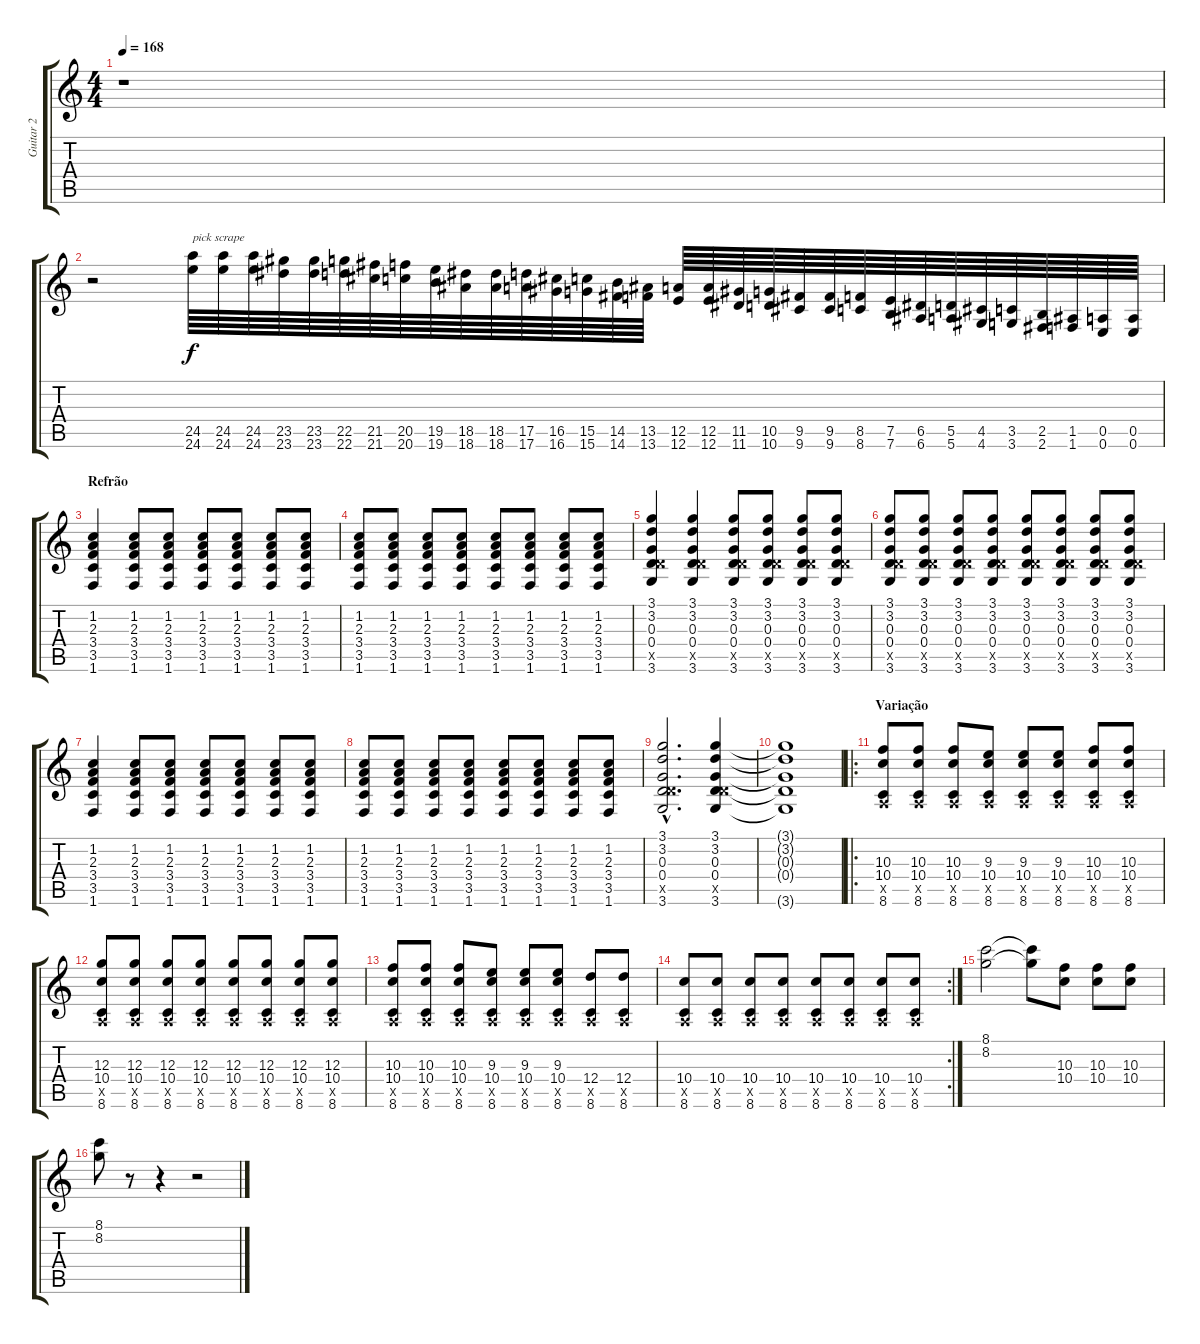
\track ("Guitar 2" "Guitar 2") {instrument overdrivenguitar}
\staff {score tabs}
\tuning (E4 B3 G3 D3 A2 E2) {hide}
\ts (4 4)
\tempo 168
\clef g2
\ks c
r.1{dy f} |
r.2 (24.5 24.6).64{txt "pick scrape" instrument guitarharmonics} (24.5 24.6).64 (24.5 24.6).64 (23.5 23.6).64 (23.5 23.6).64 (22.5 22.6).64 (21.5 21.6).64 (20.5 20.6).64 (19.5 19.6).64 (18.5 18.6).64 (18.5 18.6).64 (17.5 17.6).64 (16.5 16.6).64 (15.5 15.6).64 (14.5 14.6).64 (13.5 13.6).64 (12.5 12.6).64 (12.5 12.6).64 (11.5 11.6).64 (10.5 10.6).64 (9.5 9.6).64 (9.5 9.6).64 (8.5 8.6).64 (7.5 7.6).64 (6.5 6.6).64 (5.5 5.6).64 (4.5 4.6).64 (3.5 3.6).64 (2.5 2.6).64 (1.5 1.6).64 (0.5 0.6).64 (0.5 0.6).64 |
\section ("" "Refrão")
(1.2 2.3 3.4 3.5 1.6).4{instrument overdrivenguitar} (1.2 2.3 3.4 3.5 1.6).8 (1.2 2.3 3.4 3.5 1.6).8 (1.2 2.3 3.4 3.5 1.6).8 (1.2 2.3 3.4 3.5 1.6).8 (1.2 2.3 3.4 3.5 1.6).8 (1.2 2.3 3.4 3.5 1.6).8 |
(1.2 2.3 3.4 3.5 1.6).8 (1.2 2.3 3.4 3.5 1.6).8 (1.2 2.3 3.4 3.5 1.6).8 (1.2 2.3 3.4 3.5 1.6).8 (1.2 2.3 3.4 3.5 1.6).8 (1.2 2.3 3.4 3.5 1.6).8 (1.2 2.3 3.4 3.5 1.6).8 (1.2 2.3 3.4 3.5 1.6).8 |
(3.1 3.2 0.3 0.4 5.5{x} 3.6).4 (3.1 3.2 0.3 0.4 5.5{x} 3.6).4 (3.1 3.2 0.3 0.4 5.5{x} 3.6).8 (3.1 3.2 0.3 0.4 5.5{x} 3.6).8 (3.1 3.2 0.3 0.4 5.5{x} 3.6).8 (3.1 3.2 0.3 0.4 5.5{x} 3.6).8 |
(3.1 3.2 0.3 0.4 5.5{x} 3.6).8 (3.1 3.2 0.3 0.4 5.5{x} 3.6).8 (3.1 3.2 0.3 0.4 5.5{x} 3.6).8 (3.1 3.2 0.3 0.4 5.5{x} 3.6).8 (3.1 3.2 0.3 0.4 5.5{x} 3.6).8 (3.1 3.2 0.3 0.4 5.5{x} 3.6).8 (3.1 3.2 0.3 0.4 5.5{x} 3.6).8 (3.1 3.2 0.3 0.4 5.5{x} 3.6).8 |
(1.2 2.3 3.4 3.5 1.6).4 (1.2 2.3 3.4 3.5 1.6).8 (1.2 2.3 3.4 3.5 1.6).8 (1.2 2.3 3.4 3.5 1.6).8 (1.2 2.3 3.4 3.5 1.6).8 (1.2 2.3 3.4 3.5 1.6).8 (1.2 2.3 3.4 3.5 1.6).8 |
(1.2 2.3 3.4 3.5 1.6).8 (1.2 2.3 3.4 3.5 1.6).8 (1.2 2.3 3.4 3.5 1.6).8 (1.2 2.3 3.4 3.5 1.6).8 (1.2 2.3 3.4 3.5 1.6).8 (1.2 2.3 3.4 3.5 1.6).8 (1.2 2.3 3.4 3.5 1.6).8 (1.2 2.3 3.4 3.5 1.6).8 |
(3.1{hac} 3.2{hac} 0.3{hac} 0.4{hac} 5.5{hac x} 3.6{hac}).2{d} (3.1 3.2 0.3 0.4 5.5{x} 3.6).4 |
(3.1{t} 3.2{t} 0.3{t} 0.4{t} 3.6{t}).1 |
\ro
\section ("" "Variação")
(10.3 10.4 0.5{x} 8.6).8{volume 16} (10.3 10.4 0.5{x} 8.6).8 (10.3 10.4 0.5{x} 8.6).8 (9.3 10.4 0.5{x} 8.6).8 (9.3 10.4 0.5{x} 8.6).8 (9.3 10.4 0.5{x} 8.6).8 (10.3 10.4 0.5{x} 8.6).8 (10.3 10.4 0.5{x} 8.6).8 |
(12.3 10.4 0.5{x} 8.6).8 (12.3 10.4 0.5{x} 8.6).8 (12.3 10.4 0.5{x} 8.6).8 (12.3 10.4 0.5{x} 8.6).8 (12.3 10.4 0.5{x} 8.6).8 (12.3 10.4 0.5{x} 8.6).8 (12.3 10.4 0.5{x} 8.6).8 (12.3 10.4 0.5{x} 8.6).8 |
(10.3 10.4 0.5{x} 8.6).8 (10.3 10.4 0.5{x} 8.6).8 (10.3 10.4 0.5{x} 8.6).8 (9.3 10.4 0.5{x} 8.6).8 (9.3 10.4 0.5{x} 8.6).8 (9.3 10.4 0.5{x} 8.6).8 (12.4 0.5{x} 8.6).8 (12.4 0.5{x} 8.6).8 |
\rc 2
(10.4 0.5{x} 8.6).8 (10.4 0.5{x} 8.6).8 (10.4 0.5{x} 8.6).8 (10.4 0.5{x} 8.6).8 (10.4 0.5{x} 8.6).8 (10.4 0.5{x} 8.6).8 (10.4 0.5{x} 8.6).8 (10.4 0.5{x} 8.6).8 |
(8.1 8.2).2 (8.1{t} 8.2{t}).8 (10.3 10.4).8 (10.3 10.4).8 (10.3 10.4).8 |
(8.1 8.2).8 r.8 r.4 r.2
